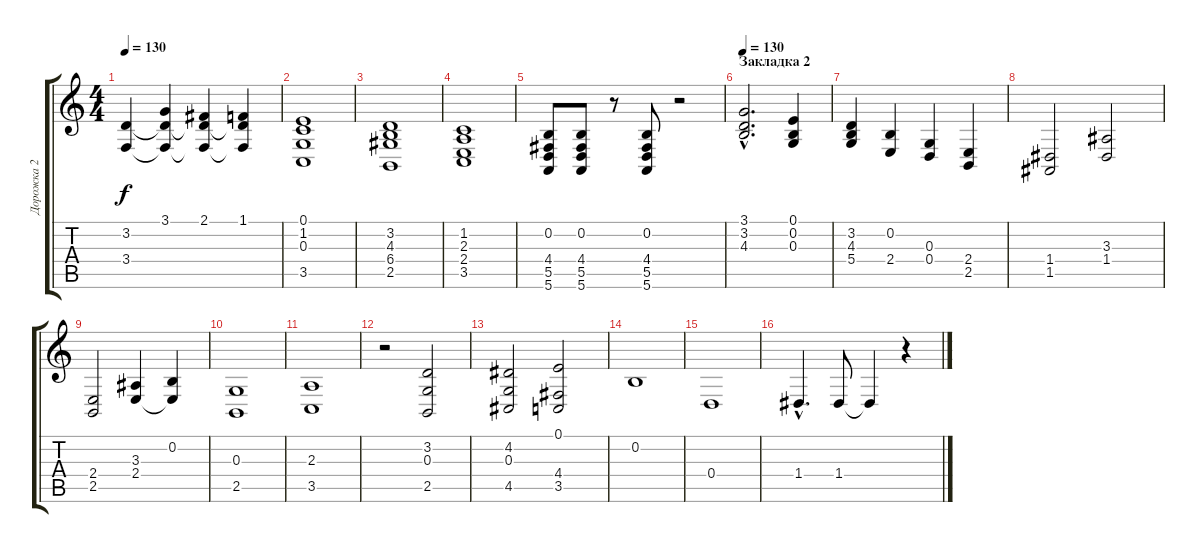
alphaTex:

\track ("Дорожка 2" "Дорожка 2") {instrument brasssection}
\staff {score tabs}
\tuning (E4 B3 G3 D3 A2 E2) {hide}
\ts (4 4)
\tempo 130
\clef g2
\ks c
(3.2 3.4).4{dy f} (3.1 3.2{t} 3.4{t}).4 (2.1 3.2{t} 3.4{t}).4 (1.1 3.2{t} 3.4{t}).4 |
(0.1 1.2 0.3 3.5).1 |
(3.2 4.3 6.4 2.5).1 |
(1.2 2.3 2.4 3.5).1 |
(0.2 4.4 5.5 5.6).8 (0.2 4.4 5.5 5.6).8 r.8 (0.2 4.4 5.5 5.6).8 r.2 |
\section ("" "Закладка 2")
\tempo 130
(3.1{hac} 3.2{hac} 4.3{hac}).2{d} (0.1 0.2 0.3).4 |
(3.2 4.3 5.4).4 (0.2 2.4).4 (0.3 0.4).4 (2.4 2.5).4 |
(1.4 1.5).2 (3.3 1.4).2 |
(2.4 2.5).2 (3.3 2.4).4 (0.2 2.4{t}).4 |
(0.3 2.5).1 |
(2.3 3.5).1 |
r.2 (3.2 0.3 2.5).2 |
(4.2 0.3 4.5).2 (0.1 4.4 3.5).2 |
0.2.1 |
0.4.1 |
1.4{hac}.4{d} 1.4.8 1.4{t}.4 r.4
